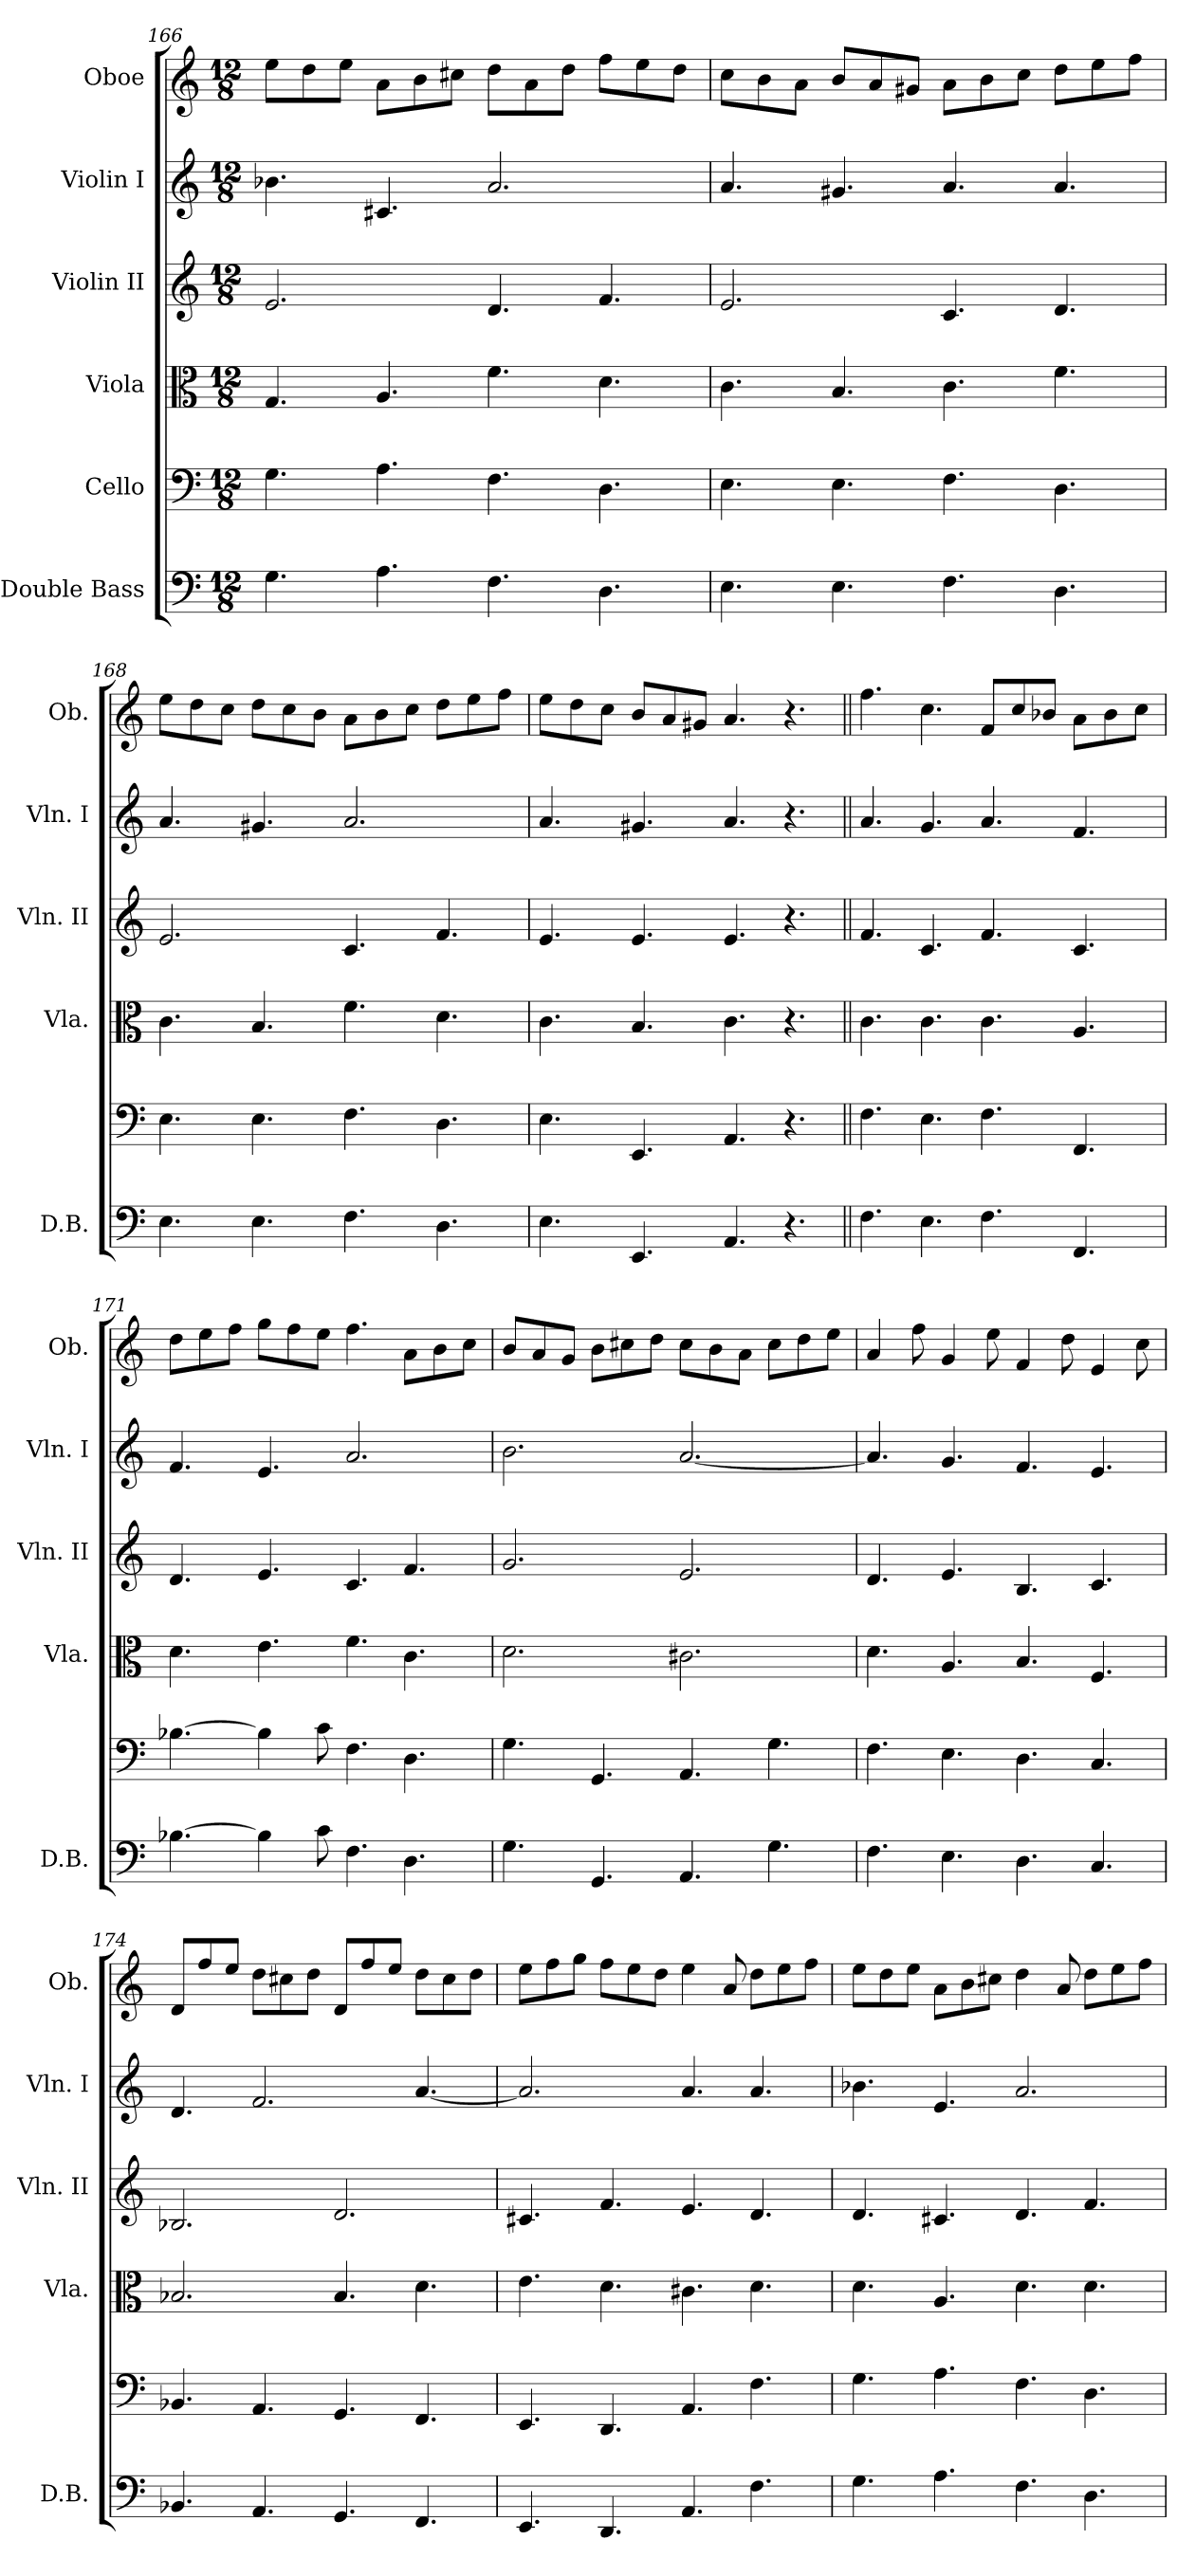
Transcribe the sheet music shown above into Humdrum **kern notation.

**kern	**kern	**kern	**kern	**kern	**kern
*part6	*part5	*part4	*part3	*part2	*part1
*staff6	*staff5	*staff4	*staff3	*staff2	*staff1
*I"Double Bass	*I"Cello	*I"Viola	*I"Violin II	*I"Violin I	*I"Oboe
*I'D.B.	*	*I'Vla.	*I'Vln. II	*I'Vln. I	*I'Ob.
!!LO:PB:g=z
*clefF4	*clefF4	*clefC3	*clefG2	*clefG2	*clefG2
*ITrd7c12	*	*	*	*	*
*k[]	*k[]	*k[]	*k[]	*k[]	*k[]
*M12/8	*M12/8	*M12/8	*M12/8	*M12/8	*M12/8
=166	=166	=166	=166	=166	=166
4.GG\	4.G\	4.G/	2.e/	4.b-X\	8ee\L
.	.	.	.	.	8dd\
.	.	.	.	.	8ee\J
4.AA\	4.A\	4.A/	.	4.c#X/	8a\L
.	.	.	.	.	8b\
.	.	.	.	.	8cc#X\J
4.FF\	4.F\	4.f\	4.d/	2.a/	8dd\L
.	.	.	.	.	8a\
.	.	.	.	.	8dd\J
4.DD\	4.D\	4.d\	4.f/	.	8ff\L
.	.	.	.	.	8ee\
.	.	.	.	.	8dd\J
=167	=167	=167	=167	=167	=167
4.EE\	4.E\	4.c\	2.e/	4.a/	8cc\L
.	.	.	.	.	8b\
.	.	.	.	.	8a\J
4.EE\	4.E\	4.B/	.	4.g#X/	8b/L
.	.	.	.	.	8a/
.	.	.	.	.	8g#X/J
4.FF\	4.F\	4.c\	4.c/	4.a/	8a\L
.	.	.	.	.	8b\
.	.	.	.	.	8cc\J
4.DD\	4.D\	4.f\	4.d/	4.a/	8dd\L
.	.	.	.	.	8ee\
.	.	.	.	.	8ff\J
=168	=168	=168	=168	=168	=168
4.EE\	4.E\	4.c\	2.e/	4.a/	8ee\L
.	.	.	.	.	8dd\
.	.	.	.	.	8cc\J
4.EE\	4.E\	4.B/	.	4.g#X/	8dd\L
.	.	.	.	.	8cc\
.	.	.	.	.	8b\J
4.FF\	4.F\	4.f\	4.c/	2.a/	8a\L
.	.	.	.	.	8b\
.	.	.	.	.	8cc\J
4.DD\	4.D\	4.d\	4.f/	.	8dd\L
.	.	.	.	.	8ee\
.	.	.	.	.	8ff\J
!!LO:LB:g=z
=169	=169	=169	=169	=169	=169
4.EE\	4.E\	4.c\	4.e/	4.a/	8ee\L
.	.	.	.	.	8dd\
.	.	.	.	.	8cc\J
4.EEE/	4.EE/	4.B/	4.e/	4.g#X/	8b/L
.	.	.	.	.	8a/
.	.	.	.	.	8g#X/J
4.AAA/	4.AA/	4.c\	4.e/	4.a/	4.a/
4.r	4.r	4.r	4.r	4.r	4.r
!!LO:PB:g=z
=170||	=170||	=170||	=170||	=170||	=170||
4.FF\	4.F\	4.c\	4.f/	4.a/	4.ff\
4.EE\	4.E\	4.c\	4.c/	4.g/	4.cc\
4.FF\	4.F\	4.c\	4.f/	4.a/	8f/L
.	.	.	.	.	8cc/
.	.	.	.	.	8b-X/J
4.FFF/	4.FF/	4.A/	4.c/	4.f/	8a\L
.	.	.	.	.	8b-\
.	.	.	.	.	8cc\J
=171	=171	=171	=171	=171	=171
[4.BB-X\	[4.B-X\	4.d\	4.d/	4.f/	8dd\L
.	.	.	.	.	8ee\
.	.	.	.	.	8ff\J
4BB-\]	4B-\]	4.e\	4.e/	4.e/	8gg\L
.	.	.	.	.	8ff\
8C\	8c\	.	.	.	8ee\J
4.FF\	4.F\	4.f\	4.c/	2.a/	4.ff\
4.DD\	4.D\	4.c\	4.f/	.	8a\L
.	.	.	.	.	8b\
.	.	.	.	.	8cc\J
=172	=172	=172	=172	=172	=172
4.GG\	4.G\	2.d\	2.g/	2.b\	8b/L
.	.	.	.	.	8a/
.	.	.	.	.	8g/J
4.GGG/	4.GG/	.	.	.	8b\L
.	.	.	.	.	8cc#X\
.	.	.	.	.	8dd\J
4.AAA/	4.AA/	2.c#X\	2.e/	[2.a/	8cc#\L
.	.	.	.	.	8b\
.	.	.	.	.	8a\J
4.GG\	4.G\	.	.	.	8cc#\L
.	.	.	.	.	8dd\
.	.	.	.	.	8ee\J
=173	=173	=173	=173	=173	=173
4.FF\	4.F\	4.d\	4.d/	4.a/]	4a/
.	.	.	.	.	8ff\
4.EE\	4.E\	4.A/	4.e/	4.g/	4g/
.	.	.	.	.	8ee\
4.DD\	4.D\	4.B/	4.B/	4.f/	4f/
.	.	.	.	.	8dd\
4.CC/	4.C/	4.F/	4.c/	4.e/	4e/
.	.	.	.	.	8cc\
!!LO:LB:g=z
=174	=174	=174	=174	=174	=174
4.BBB-X/	4.BB-X/	2.B-X/	2.B-X/	4.d/	8d/L
.	.	.	.	.	8ff/
.	.	.	.	.	8ee/J
4.AAA/	4.AA/	.	.	2.f/	8dd\L
.	.	.	.	.	8cc#X\
.	.	.	.	.	8dd\J
4.GGG/	4.GG/	4.B-/	2.d/	.	8d/L
.	.	.	.	.	8ff/
.	.	.	.	.	8ee/J
4.FFF/	4.FF/	4.d\	.	[4.a/	8dd\L
.	.	.	.	.	8cc#\
.	.	.	.	.	8dd\J
=175	=175	=175	=175	=175	=175
4.EEE/	4.EE/	4.e\	4.c#X/	2.a/]	8ee\L
.	.	.	.	.	8ff\
.	.	.	.	.	8gg\J
4.DDD/	4.DD/	4.d\	4.f/	.	8ff\L
.	.	.	.	.	8ee\
.	.	.	.	.	8dd\J
4.AAA/	4.AA/	4.c#X\	4.e/	4.a/	4ee\
.	.	.	.	.	8a/
4.FF\	4.F\	4.d\	4.d/	4.a/	8dd\L
.	.	.	.	.	8ee\
.	.	.	.	.	8ff\J
=176	=176	=176	=176	=176	=176
4.GG\	4.G\	4.d\	4.d/	4.b-X\	8ee\L
.	.	.	.	.	8dd\
.	.	.	.	.	8ee\J
4.AA\	4.A\	4.A/	4.c#X/	4.e/	8a\L
.	.	.	.	.	8b\
.	.	.	.	.	8cc#X\J
4.FF\	4.F\	4.d\	4.d/	2.a/	4dd\
.	.	.	.	.	8a/
4.DD\	4.D\	4.d\	4.f/	.	8dd\L
.	.	.	.	.	8ee\
.	.	.	.	.	8ff\J
=	=	=	=	=	=
*-	*-	*-	*-	*-	*-
